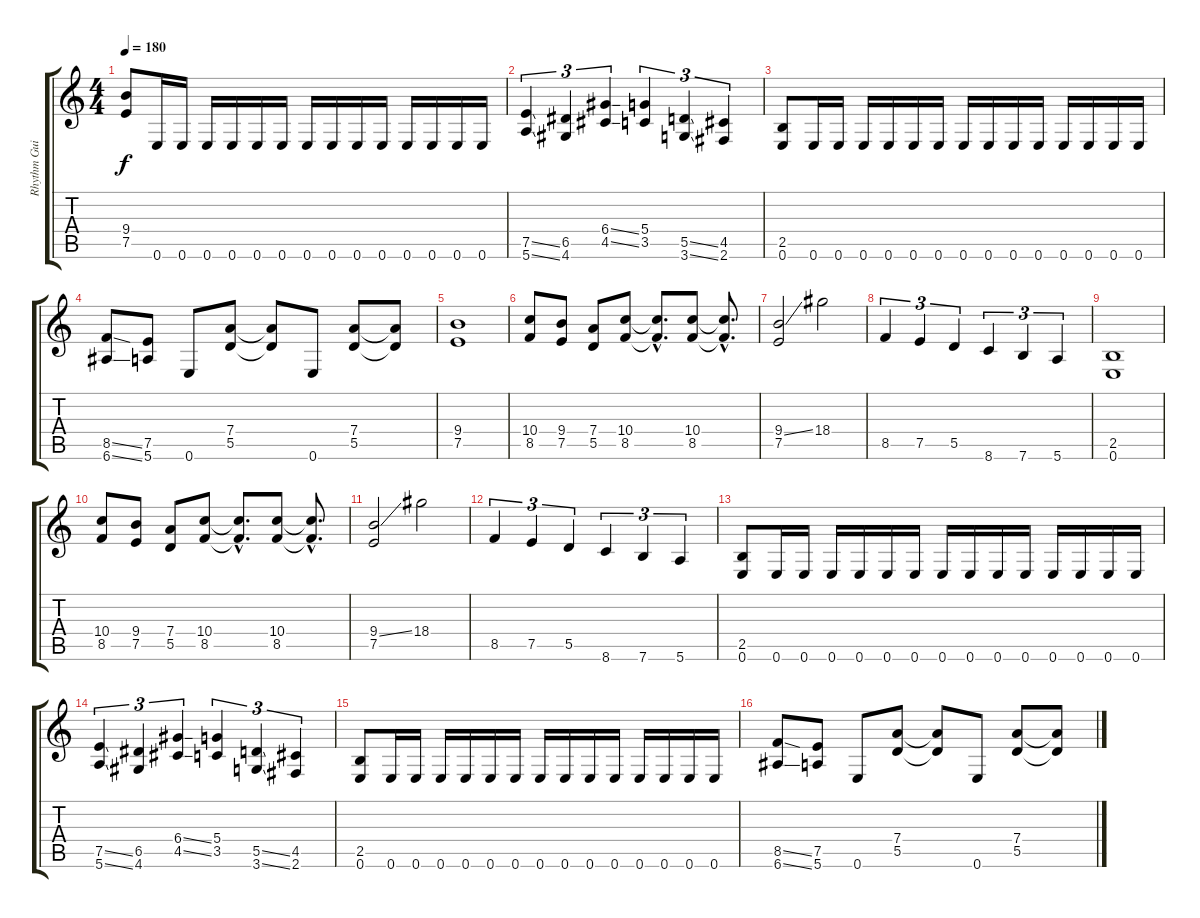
\track ("Rhythm Guitar" "Rhythm Gui") {instrument distortionguitar}
\staff {score tabs}
\tuning (E4 B3 G3 D3 A2 E2) {hide}
\ts (4 4)
\tempo 180
\clef g2
\ks c
(9.4 7.5).8{dy f} 0.6.16 0.6.16 0.6.16 0.6.16 0.6.16 0.6.16 0.6.16 0.6.16 0.6.16 0.6.16 0.6.16 0.6.16 0.6.16 0.6.16 |
(7.5{ss} 5.6{ss}).4{tu (3 2)} (6.5 4.6).4{tu (3 2)} (6.4{ss} 4.5{ss}).4{tu (3 2)} (5.4 3.5).4{tu (3 2)} (5.5{ss} 3.6{ss}).4{tu (3 2)} (4.5 2.6).4{tu (3 2)} |
(2.5 0.6).8 0.6.16 0.6.16 0.6.16 0.6.16 0.6.16 0.6.16 0.6.16 0.6.16 0.6.16 0.6.16 0.6.16 0.6.16 0.6.16 0.6.16 |
(8.5{ss} 6.6{ss}).8 (7.5 5.6).8 0.6.8 (7.4 5.5).8 (7.4{t} 5.5{t}).8 0.6.8 (7.4 5.5).8 (7.4{t} 5.5{t}).8 |
(9.4 7.5).1 |
(10.4 8.5).8 (9.4 7.5).8 (7.4 5.5).8 (10.4 8.5).8 (10.4{hac t} 8.5{hac t}).8{d} (10.4 8.5).8 (10.4{hac t} 8.5{hac t}).8{d} |
(9.4{ss} 7.5).2 18.4.2 |
8.5.4{tu (3 2)} 7.5.4{tu (3 2)} 5.5.4{tu (3 2)} 8.6.4{tu (3 2)} 7.6.4{tu (3 2)} 5.6.4{tu (3 2)} |
(2.5 0.6).1 |
(10.4 8.5).8 (9.4 7.5).8 (7.4 5.5).8 (10.4 8.5).8 (10.4{hac t} 8.5{hac t}).8{d} (10.4 8.5).8 (10.4{hac t} 8.5{hac t}).8{d} |
(9.4{ss} 7.5).2 18.4.2 |
8.5.4{tu (3 2)} 7.5.4{tu (3 2)} 5.5.4{tu (3 2)} 8.6.4{tu (3 2)} 7.6.4{tu (3 2)} 5.6.4{tu (3 2)} |
(2.5 0.6).8 0.6.16 0.6.16 0.6.16 0.6.16 0.6.16 0.6.16 0.6.16 0.6.16 0.6.16 0.6.16 0.6.16 0.6.16 0.6.16 0.6.16 |
(7.5{ss} 5.6{ss}).4{tu (3 2)} (6.5 4.6).4{tu (3 2)} (6.4{ss} 4.5{ss}).4{tu (3 2)} (5.4 3.5).4{tu (3 2)} (5.5{ss} 3.6{ss}).4{tu (3 2)} (4.5 2.6).4{tu (3 2)} |
(2.5 0.6).8 0.6.16 0.6.16 0.6.16 0.6.16 0.6.16 0.6.16 0.6.16 0.6.16 0.6.16 0.6.16 0.6.16 0.6.16 0.6.16 0.6.16 |
(8.5{ss} 6.6{ss}).8 (7.5 5.6).8 0.6.8 (7.4 5.5).8 (7.4{t} 5.5{t}).8 0.6.8 (7.4 5.5).8 (7.4{t} 5.5{t}).8
